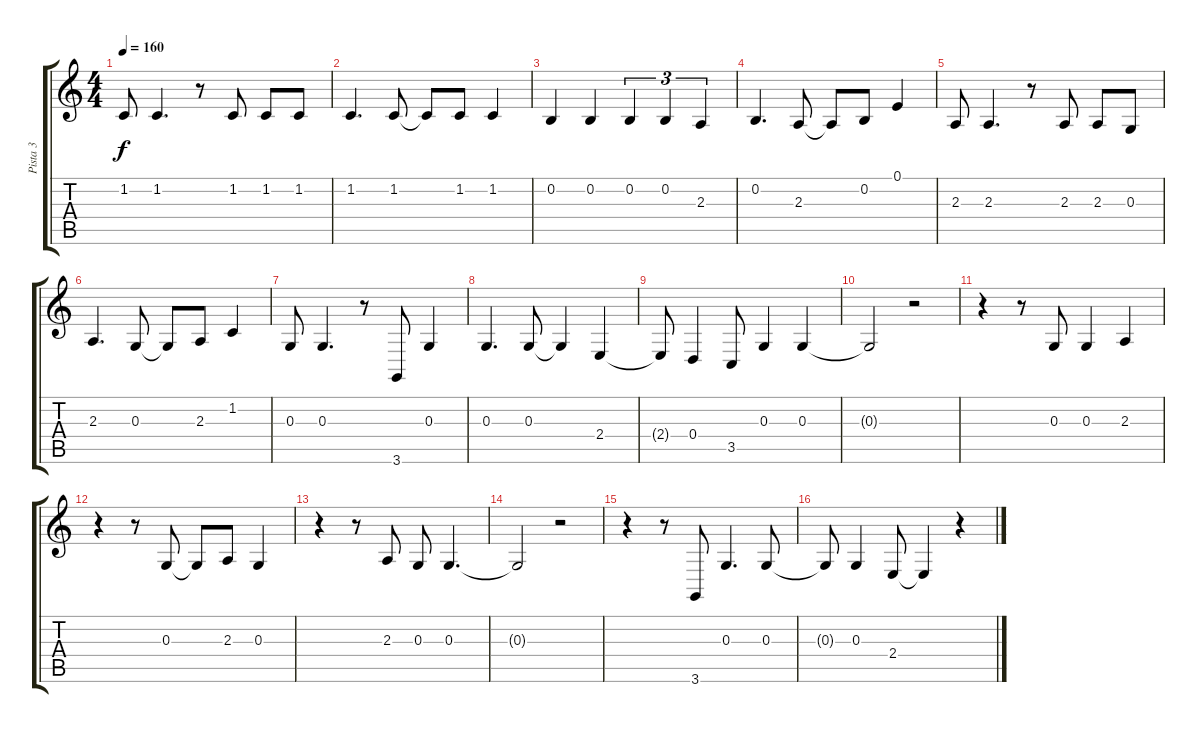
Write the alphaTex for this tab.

\track ("Pista 3" "Pista 3") {instrument stringensemble1}
\staff {score tabs}
\tuning (E4 B3 G3 D3 A2 E2) {hide}
\ts (4 4)
\tempo 160
\clef g2
\ks c
1.2.8{dy f} 1.2.4{d} r.8 1.2.8 1.2.8 1.2.8 |
1.2.4{d} 1.2.8 1.2{t}.8 1.2.8 1.2.4 |
0.2.4 0.2.4 0.2.4{tu (3 2)} 0.2.4{tu (3 2)} 2.3.4{tu (3 2)} |
0.2.4{d} 2.3.8 2.3{t}.8 0.2.8 0.1.4 |
2.3.8 2.3.4{d} r.8 2.3.8 2.3.8 0.3.8 |
2.3.4{d} 0.3.8 0.3{t}.8 2.3.8 1.2.4 |
0.3.8 0.3.4{d} r.8 3.6.8 0.3.4 |
0.3.4{d} 0.3.8 0.3{t}.4 2.4.4 |
2.4{t}.8 0.4.4 3.5.8 0.3.4 0.3.4 |
0.3{t}.2 r.2 |
r.4 r.8 0.3.8 0.3.4 2.3.4 |
r.4 r.8 0.3.8 0.3{t}.8 2.3.8 0.3.4 |
r.4 r.8 2.3.8 0.3.8 0.3.4{d} |
0.3{t}.2 r.2 |
r.4 r.8 3.6.8 0.3.4{d} 0.3.8 |
0.3{t}.8 0.3.4 2.4.8 2.4{t}.4 r.4
